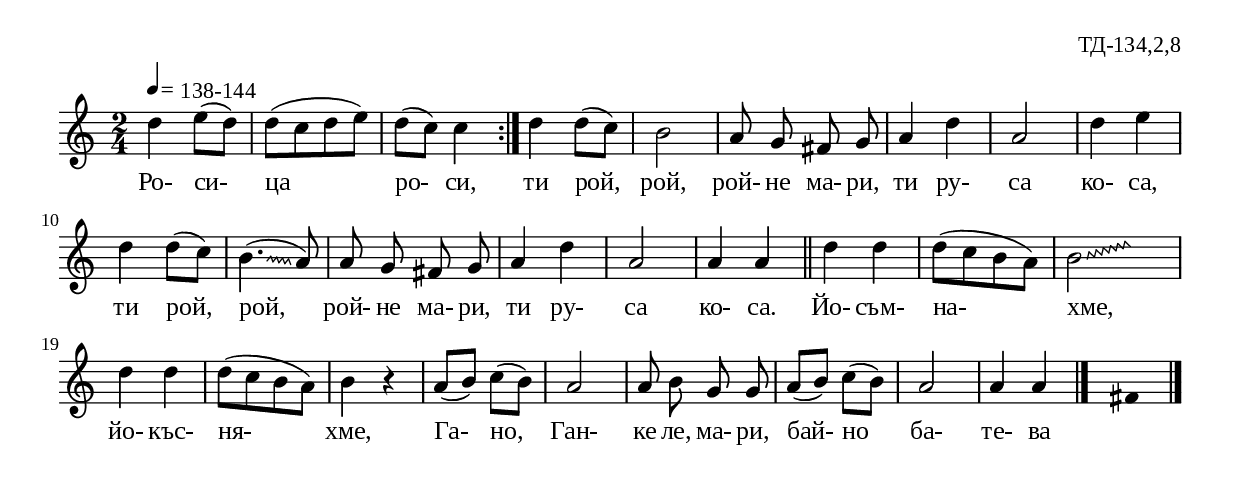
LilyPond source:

%{
td_134_2_08
%}

\include "td-preamble.ly"
\include "Rhythm_marks.ly"

\score {
\relative c'' {
%%\tempo 4 = 138
\time 2/4
\override Score.RehearsalMark #'self-alignment-X = #LEFT
\once \override Score.RehearsalMark #'X-offset = #8
  \rhythmMarkA \rhyMarkCdot #"138-144"
\override Glissando #'style = #'zigzag
d4 e8[( d]) | d[( c d e]) | d[( c]) c4 
\bar ":|"
d4 d8[( c]) | b2 | a8 g\noBeam fis g\noBeam | a4 d | a2 | d4 e | d d8[( c]) |
b4.(\glissando a8) | a g\noBeam fis g\noBeam | a4 d | a2 | a4 a \bar "||"
d4 d | d8[( c b a]) | 
\set Score.measureLength = #(ly:make-moment 3 4)
 b2\glissando \hideNotes e4 \unHideNotes| 
\set Score.measureLength = #(ly:make-moment 2 4)
d4 d | d8[( c b a]) | b4 r |
a8[( b]) c[( b]) | a2 | a8 b\noBeam g g\noBeam | a8[( b]) c[( b]) | a2 | a4 a
 \bar "|." 
s4 \fixB fis 
 \bar "|."  
}
\addlyrics { Ро- си- ца ро- си, 
ти рой, рой, рой- не ма- ри, ти ру- са ко- са, 
ти рой, рой, рой- не ма- ри, ти ру- са ко- са. 
Йо- съм- на- хме, " "  йо- къс- ня- хме,
Га- но, Ган- ке ле, ма- ри, бай- но ба- те- ва }
%
\layout {
%   \context { 
%	    \Staff \remove "Time_signature_engraver" } 
  indent = #0
  line-width = 190\mm
  ragged-right=##f
}
%
\midi { 
	\context {
		\Score tempoWholesPerMinute = #(ly:make-moment 138 4)
		}
	}
}
%
\header{
  opus = "ТД-134,2,8"
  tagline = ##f
}


